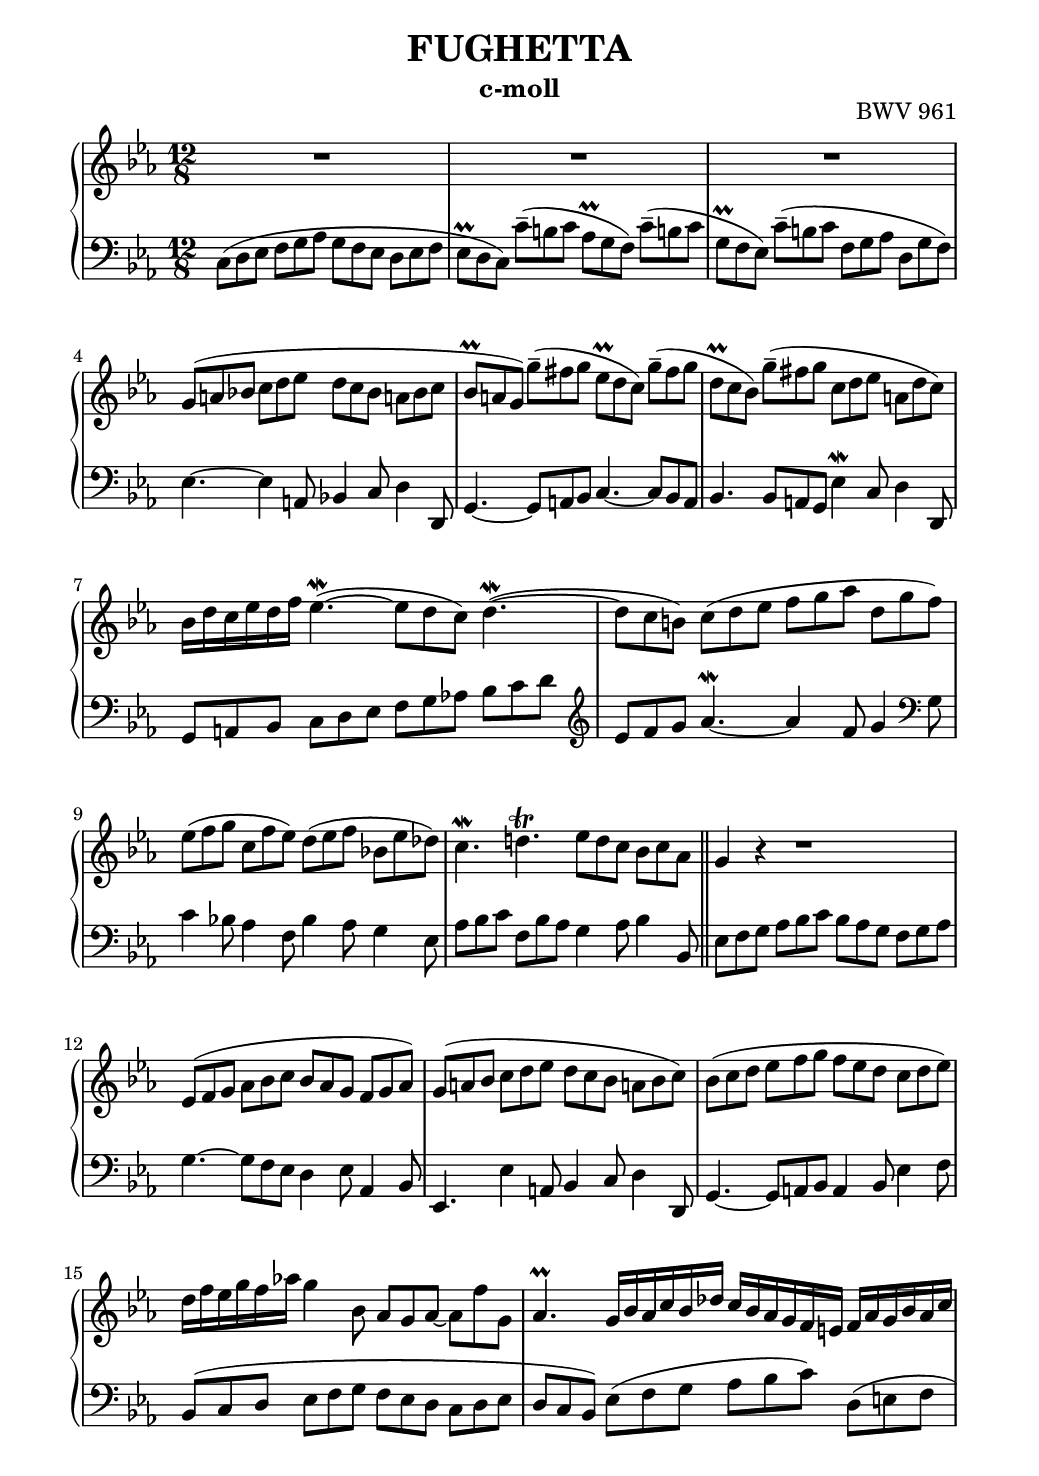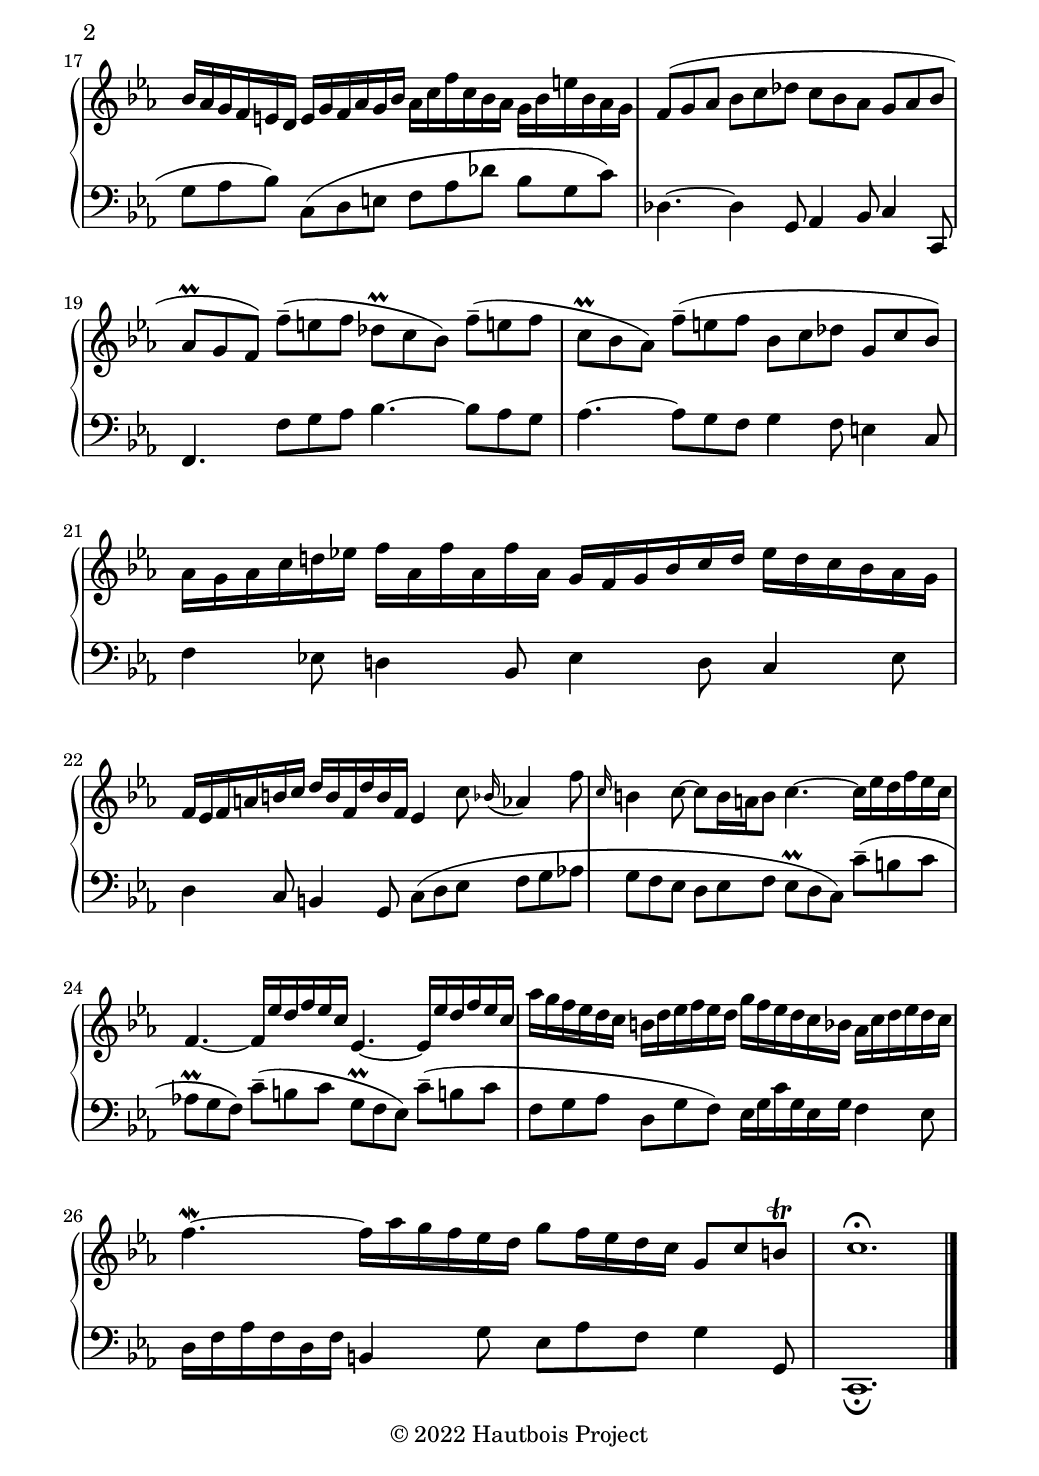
%! Title: Fughetta c-moll, BWV961
%! Subtitle: Based on Busoni's edition
%! Subsubtitle:
%! Type: final
%! Status: review
%! Remark:

\version "2.22.1"
%% Generated by lilypond-book
%% Options: [exampleindent=10.16\mm,indent=0\mm,line-width=14.5\cm,noragged-right,papersize=a5,quote]
%\include "lilypond-book-preamble.ly"
\include "italiano.ly"

%****************************************************************
% Start cut-&-pastable-section

%****************************************************************

\paper {
  % Set paper
  #(set-paper-size "b5")
  indent = 0\mm
  line-width = 152\mm
  ragged-right = ##f
  line-width = #(- line-width (* mm 3.000000) (* mm 1))
}

\layout {
  \context {
    \Score
    \override SpacingSpanner.base-shortest-duration = #(ly:make-moment 1/8)
    \override SpacingSpanner.uniform-stretching = ##t
  }
}

%*****************************************
%  Set Header
%*****************************************
\header {
  title = "FUGHETTA"
  subtitle = "c-moll"
  opus = "BWV 961"
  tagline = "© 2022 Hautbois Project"
}

%*****************************************
% Start Voice
% Write the voices here
%*****************************************
MyMeter = \time 12/8
MyKey = \key do \minor
PieceName = ""



VoiceI = \relative sol' {
  %bar 1 - 4
  R1.*3 |
  sol8( la sib! do re mib re do sib la! sib do |
  
  %bar 5 - 8
  sib8\prall la sol) sol'\tenuto( fad sol mib\prall re do) sol'\tenuto( fad sol |
  re\prall do sib) sol'\tenuto( fad sol do, re mib la, re do) |
  sib16 re do mib re fa mib4.~\mordent( mib8 re do) re4.~\mordent( |
  re8 do si) do( re mib fa sol lab re, sol fa) |
  
  %bar 9 - 12
  mib8( fa sol do, fa mib) re( mib fa sib,! mib reb) |
  do4.\mordent re!4.\trill mib8 re do sib do lab \bar "||"
  sol4 r4 r1 |
  mib8( fa sol lab sib do sib lab sol fa sol lab) |
  
  %bar 13 - 16
  sol8( la sib do re mib re do sib la! sib do) |
  sib( do re mib fa sol fa mib re do re mib) |
  re16 fa mib sol fa lab! sol4 sib,8 lab sol lab~ lab fa'sol, |
  lab4.\prall \stemUp sol16 sib lab do sib reb 
  \stemNeutral do sib lab sol fa mi fa lab sol sib lab do |
  
  %bar 17 - 20
  sib16 lab sol fa mi re mi sol fa lab sol sib lab do fa do sib lab sol sib mi sib lab sol |
  fa8( sol lab sib do reb do sib lab sol lab sib |
  lab8\prall sol fa) fa'\tenuto( mi fa reb\prall do sib) fa'\tenuto( mi! fa |
  do8\prall sib lab) fa'\tenuto( mi! fa sib, do reb sol, do sib) |
  
  %bar 21 - 23
  lab16 sol lab do re! mib! fa lab, fa' lab, fa' lab, sol fa sol sib do re mib re do sib lab sol |
  fa16 mib fa la si do re si fa re' si fa mib4 do'8 \grace {sib16(} lab!4) fa'8 |
  \grace {do16} si4 do8~ do si16 la si8 do4.~ do16 mib re fa mib do |
  
  %bar 24 - 27
  fa,4.~ \stemUp fa16 mib' re fa mib do mib,4.~ mib16 mib' re fa mib do \stemNeutral |
  lab'16 sol fa mib re do si re mib fa mib re sol fa mib re do sib lab do re mib re do |
  fa4.~\mordent fa16 lab sol fa mib re sol8 fa16 mib re do sol8 do si\trill |
  do1.\fermata
  
  \bar "|."
}

VoiceII = \relative do {
  %bar 1 - 4
  do8( re mib fa sol lab sol fa mib re mib fa |
  mib8\prall re do) do'\tenuto( si do lab\prall sol fa) do'\tenuto( si! do |
  sol8\prall fa mib) do'\tenuto( si do fa, sol lab re, sol fa) |
  mib4.~ mib4 la,8 sib!4 do8 re4 re,8 |
  
  %bar 5 - 8
  sol4.~ sol8 la sib do4.~	 do8 sib la |
  sib4. sib8 la sol mib'4\mordent do8 re4 re,8 |
  sol8 la sib do re mib fa sol lab! sib do re |
  \clef "treble"
  mib fa sol lab4.~\mordent lab4 fa8 sol4 \clef "bass" sol,8 |
  
  %bar 9 - 12
  do4 sib!8 lab4 fa8 sib4 lab8 sol4 mib8 |
  lab8 sib do fa, sib lab sol4 lab8 sib4 sib,8 |
  mib8 fa sol lab sib do sib lab sol fa sol lab |
  sol4.~ sol8 fa mib re4 mib8 lab,4 sib8 |
  
  %bar 13 - 16
  mib,4. mib'4 la,8 sib4 do8 re4 re,8 |
  sol4.~ sol8 la sib la4 sib8 mib4 fa8 |
  sib,8( do re mib fa sol fa mib re do re mib |
  re8 do sib) mib( fa sol lab sib do) re,( mi fa |
  
  %bar 17 - 20
  sol8 lab sib) do,( re mi fa lab reb sib sol do) |
  reb,4.~ reb4 sol,8 lab4 sib8 do4 do,8 |
  fa4. fa'8 sol lab sib4.~ sib8 lab sol |
  lab4.~ lab8 sol fa sol4 fa8 mi4 do8 |
  
  %bar 21 - 23
  fa4 mib!8 re!4 sib8 mib4 re8 do4 mib8 |
  re4 do8 si4 sol8 do8( re mib fa sol lab! |
  sol8 fa mib re mib fa mib\prall re do) do'\tenuto( si do |
  
  %bar 24 - 27
  lab!8\prall sol fa) do'\tenuto( si do sol\prall fa mib) do'\tenuto( si! do |
  fa, sol lab re, sol fa) mib16 sol do sol mib sol fa4 mib8 |
  re16 fa lab fa re fa si,4 sol'8 mib8 lab fa sol4 sol,8 |
  do,1._\fermata
  
  %\bar "|."
}

%*****************************************
%  Start Score
%*****************************************

%\markup { \vspace #1 }
\score {
  \header {
  %piece = \PieceName
  }
  \new PianoStaff <<
  \new Staff { 
    \clef "treble" 
    \MyKey
    \MyMeter
      \VoiceI
    
  }
  \new Staff { 
    \clef "bass"
    \MyKey
    \MyMeter
      \VoiceII
  }
  >>
}

